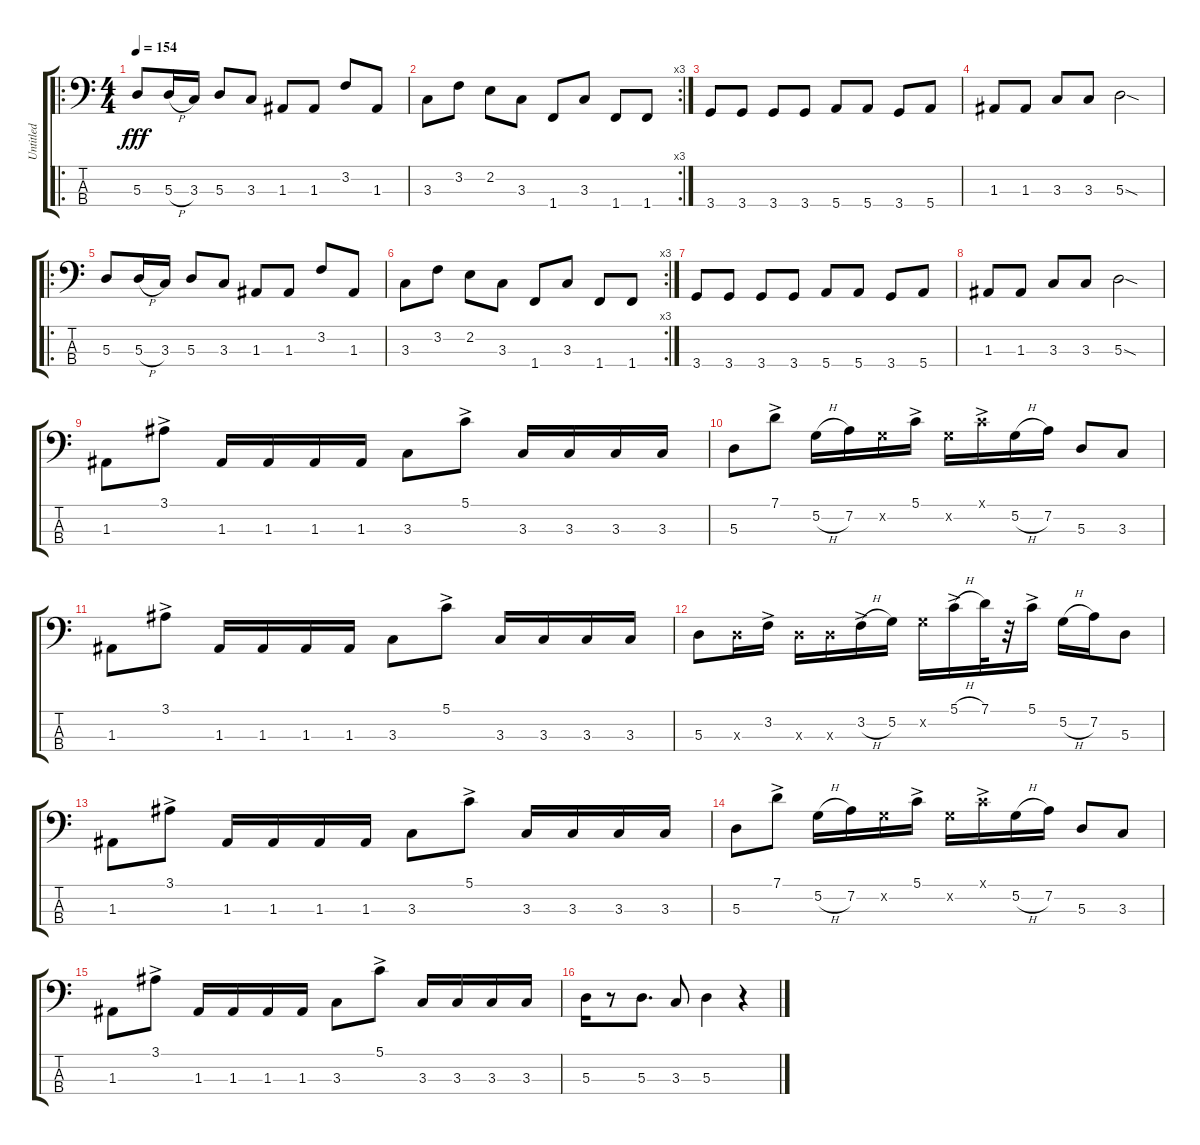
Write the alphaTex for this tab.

\track ("Untitled" "Untitled") {instrument electricbassfinger}
\staff {score tabs}
\tuning (G2 D2 A1 E1) {hide}
\ro
\ts (4 4)
\tempo 154
\clef f4
\ks c
5.3.8{dy fff} 5.3{h}.16 3.3.16 5.3.8 3.3.8 1.3.8 1.3.8 3.2.8 1.3.8 |
\rc 3
3.3.8 3.2.8 2.2.8 3.3.8 1.4.8 3.3.8 1.4.8 1.4.8 |
3.4.8 3.4.8 3.4.8 3.4.8 5.4.8 5.4.8 3.4.8 5.4.8 |
1.3.8 1.3.8 3.3.8 3.3.8 5.3{sod}.2 |
\ro
5.3.8 5.3{h}.16 3.3.16 5.3.8 3.3.8 1.3.8 1.3.8 3.2.8 1.3.8 |
\rc 3
3.3.8 3.2.8 2.2.8 3.3.8 1.4.8 3.3.8 1.4.8 1.4.8 |
3.4.8 3.4.8 3.4.8 3.4.8 5.4.8 5.4.8 3.4.8 5.4.8 |
1.3.8 1.3.8 3.3.8 3.3.8 5.3{sod}.2 |
1.3.8 3.1{ac}.8 1.3.16 1.3.16 1.3.16 1.3.16 3.3.8 5.1{ac}.8 3.3.16 3.3.16 3.3.16 3.3.16 |
5.3.8 7.1{ac}.8 5.2{h}.16 7.2.16 5.2{x}.16 5.1{ac}.16 5.2{x}.16 5.1{ac x}.16 5.2{h}.16 7.2.16 5.3.8 3.3.8 |
1.3.8 3.1{ac}.8 1.3.16 1.3.16 1.3.16 1.3.16 3.3.8 5.1{ac}.8 3.3.16 3.3.16 3.3.16 3.3.16 |
5.3.8 5.3{x}.16 3.2{ac}.16 5.3{x}.16 5.3{x}.16 3.2{h ac}.16 5.2.16 5.2{x}.16 5.1{h ac}.16 7.1.32 r.32 5.1{ac}.16 5.2{h}.16 7.2.16 5.3.8 |
1.3.8 3.1{ac}.8 1.3.16 1.3.16 1.3.16 1.3.16 3.3.8 5.1{ac}.8 3.3.16 3.3.16 3.3.16 3.3.16 |
5.3.8 7.1{ac}.8 5.2{h}.16 7.2.16 5.2{x}.16 5.1{ac}.16 5.2{x}.16 5.1{ac x}.16 5.2{h}.16 7.2.16 5.3.8 3.3.8 |
1.3.8 3.1{ac}.8 1.3.16 1.3.16 1.3.16 1.3.16 3.3.8 5.1{ac}.8 3.3.16 3.3.16 3.3.16 3.3.16 |
5.3.16 r.8 5.3.8{d} 3.3.8 5.3.4 r.4
